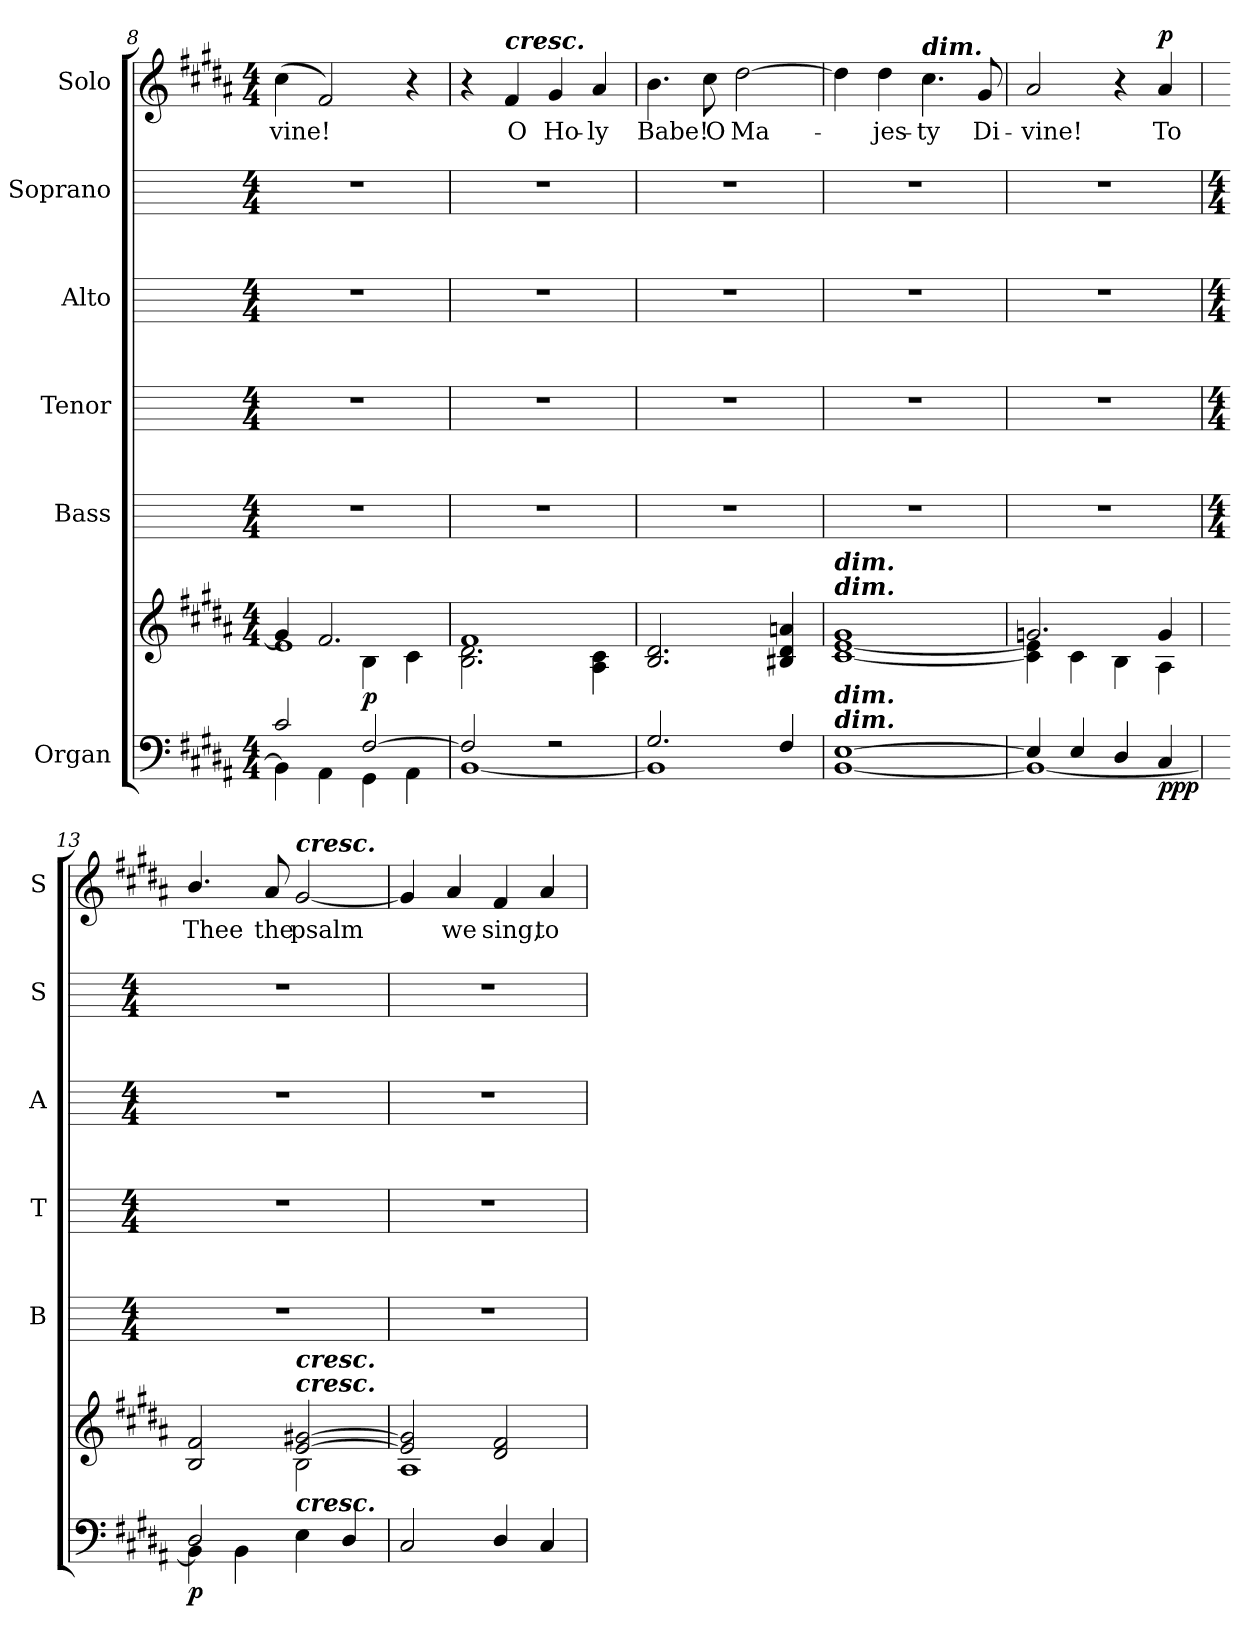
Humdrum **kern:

**kern	**kern	**dynam	**kern	**kern	**kern	**kern	**kern	**text	**dynam
*part6	*part6	*part6	*part5	*part4	*part3	*part2	*part1	*part1	*part1
*staff7	*staff6	*staff6/7	*staff5	*staff4	*staff3	*staff2	*staff1	*staff1	*staff1
*I"Organ	*	*	*I"Bass	*I"Tenor	*I"Alto	*I"Soprano	*I"Solo	*	*
*	*	*	*I'B	*I'T	*I'A	*I'S	*I'S	*	*
*clefF4	*clefG2	*	*	*	*	*	*clefG2	*	*
*k[f#c#g#d#a#]	*k[f#c#g#d#a#]	*	*	*	*	*	*k[f#c#g#d#a#]	*	*
*B:	*B:	*	*	*	*	*	*B:	*	*
*M4/4	*M4/4	*	*M4/4	*M4/4	*M4/4	*M4/4	*M4/4	*	*
=8	=8	=8	=8	=8	=8	=8	=8	=8	=8
*^	*^	*	*	*	*	*	*	*	*
*	*	*	*^	*	*	*	*	*	*	*	*
!	!	!	!	!	!	!	!	!	!	!	!LO:LY:b	!
2c#/	4BB\]	4g#/]	1e\	2ryy	.	1r	1r	1r	1r	(<4cc#	-vine!	.
.	4AA#\	2.f#/	.	.	.	.	.	.	.	2f#)	.	.
!	!	!	!	!	!LO:DY:b	!	!	!	!	!	!	!
[2F#/	4GG#\	.	.	4B\	p	.	.	.	.	.	.	.
.	4AA#\	.	.	4c#\	.	.	.	.	.	4r	.	.
=9	=9	=9	=9	=9	=9	=9	=9	=9	=9	=9	=9	=9
2F#/]	[1BB\	1f#/	2.B\ 2.d#\	1ryy	.	1r	1r	1r	1r	4r	.	.
!	!	!	!	!	!	!	!	!	!	!LO:TX:a:Bi:t=cresc.	!	!
!	!	!	!	!	!	!	!	!	!	!	!LO:LY:b	!
.	.	.	.	.	.	.	.	.	.	4f#	O	.
!	!	!	!	!	!	!	!	!	!	!	!LO:LY:b	!
2r	.	.	.	.	.	.	.	.	.	4g#	Ho-	.
!	!	!	!	!	!	!	!	!	!	!	!LO:LY:b	!
.	.	.	4A#\ 4c#\	.	.	.	.	.	.	4a#	-ly	.
=10	=10	=10	=10	=10	=10	=10	=10	=10	=10	=10	=10	=10
!	!	!	!	!	!	!	!	!	!	!	!LO:LY:b	!
2.G#/	1BB\]	2.B/ 2.d#/	1ryy	1ryy	.	1r	1r	1r	1r	4.b	Babe!	.
!	!	!	!	!	!	!	!	!	!	!	!LO:LY:b	!
.	.	.	.	.	.	.	.	.	.	8cc#	O	.
!	!	!	!	!	!	!	!	!	!	!	!LO:LY:b	!
.	.	.	.	.	.	.	.	.	.	[2dd#	Ma-	.
4F#/	.	4B#X/ 4d#/ 4an/	.	.	.	.	.	.	.	.	.	.
=11	=11	=11	=11	=11	=11	=11	=11	=11	=11	=11	=11	=11
!	!	!LO:TX:a:Bi:t=dim.	!	!	!	!	!	!	!	!	!	!
!	!	!LO:TX:a:Bi:t=dim.	!	!	!	!	!	!	!	!	!	!
!LO:TX:a:Bi:t=dim.	!	!	!	!	!	!	!	!	!	!	!	!
!LO:TX:a:Bi:t=dim.	!	!	!	!	!	!	!	!	!	!	!	!
[1E/	[1BB\	1g#/	[1c#\ [1e\	1ryy	.	1r	1r	1r	1r	4dd#]	.	.
!	!	!	!	!	!	!	!	!	!	!	!LO:LY:b	!
.	.	.	.	.	.	.	.	.	.	4dd#	jes-	.
!	!	!	!	!	!	!	!	!	!	!LO:TX:a:Bi:t=dim.	!	!
!	!	!	!	!	!	!	!	!	!	!	!LO:LY:b	!
.	.	.	.	.	.	.	.	.	.	4.cc#	-ty	.
!	!	!	!	!	!	!	!	!	!	!	!LO:LY:b	!
.	.	.	.	.	.	.	.	.	.	8g#	Di-	.
=12	=12	=12	=12	=12	=12	=12	=12	=12	=12	=12	=12	=12
!	!	!	!	!	!	!	!	!	!	!	!LO:LY:b	!
4E/]	1BB\_	2.gn/	4c#\] 4e\]	1ryy	.	1r	1r	1r	1r	2a#	-vine!	.
4E/	.	.	4c#\	.	.	.	.	.	.	.	.	.
4D#/	.	.	4B\	.	.	.	.	.	.	4r	.	.
!	!	!	!	!	!LO:DY:b=2	!	!	!	!	!	!LO:LY:b	!
!	!	!	!	!	!LO:DY:n=1:b	!	!	!	!	!	!	!
!	!	!	!	!	!LO:DY:n=2:b	!	!	!	!	!	!	!LO:DY:b
4C#/	.	4g/	4A#\	.	p p p	.	.	.	.	4a#	To	p
!!LO:LB:g=z
=13	=13	=13	=13	=13	=13	=13	=13	=13	=13	=13	=13	=13
*	*	*	*	*	*	*M4/4	*M4/4	*M4/4	*M4/4	*	*	*
!	!	!	!	!	!LO:DY:b=2	!	!	!	!	!	!LO:LY:b	!
2D#/	4BB\]	2B/ 2f#/	2ryy	1ryy	p	1r	1r	1r	1r	4.b/	Thee	.
.	4BB\	.	.	.	.	.	.	.	.	.	.	.
!	!	!	!	!	!	!	!	!	!	!	!LO:LY:b	!
.	.	.	.	.	.	.	.	.	.	8a#	the	.
!	!	!	!	!	!	!	!	!	!	!LO:TX:a:Bi:t=cresc.	!	!
!	!	!LO:TX:a:Bi:t=cresc.	!	!	!	!	!	!	!	!	!	!
!	!	!LO:TX:a:Bi:t=cresc.	!	!	!	!	!	!	!	!	!	!
!LO:TX:a:Bi:t=cresc.	!	!	!	!	!	!	!	!	!	!	!	!
!	!	!	!	!	!	!	!	!	!	!	!LO:LY:b	!
4E\	2ryy	[2e/ [2g#X/	2B\	.	.	.	.	.	.	[2g#	psalm	.
4D#/	.	.	.	.	.	.	.	.	.	.	.	.
=14	=14	=14	=14	=14	=14	=14	=14	=14	=14	=14	=14	=14
2C#/	1ryy	2e/] 2g#/]	1A#\	1ryy	.	1r	1r	1r	1r	4g#]	.	.
!	!	!	!	!	!	!	!	!	!	!	!LO:LY:b	!
.	.	.	.	.	.	.	.	.	.	4a#	we	.
!	!	!	!	!	!	!	!	!	!	!	!LO:LY:b	!
4D#/	.	2d#/ 2f#/	.	.	.	.	.	.	.	4f#	sing,	.
!	!	!	!	!	!	!	!	!	!	!	!LO:LY:b	!
4C#/	.	.	.	.	.	.	.	.	.	4a#	to	.
*v	*v	*	*	*	*	*	*	*	*	*	*	*
*	*v	*v	*v	*	*	*	*	*	*	*	*
=	=	=	=	=	=	=	=	=	=
*-	*-	*-	*-	*-	*-	*-	*-	*-	*-
